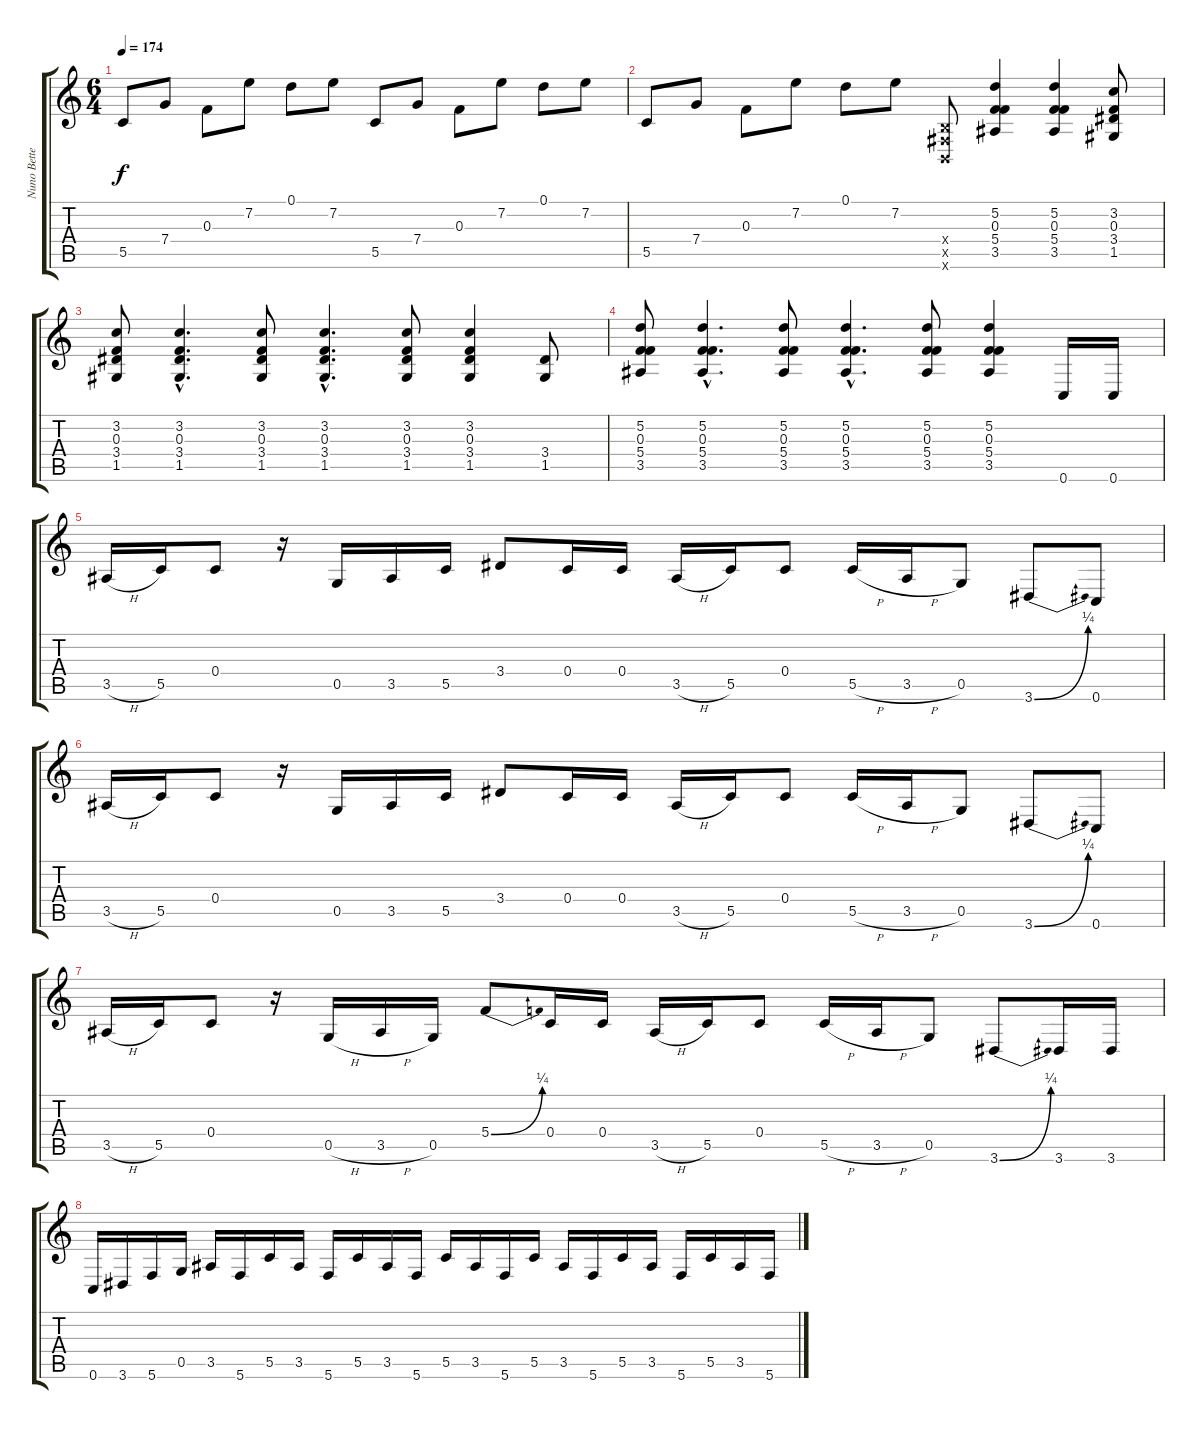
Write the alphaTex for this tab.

\track ("Nuno Bettencourt" "Nuno Bette") {instrument acousticguitarsteel}
\staff {score tabs}
\tuning (D4 A3 F3 C3 G2 C2) {hide}
\ts (6 4)
\tempo 174
\clef g2
\ks c
5.5.8{dy f} 7.4.8 0.3.8 7.2.8 0.1.8 7.2.8 5.5.8 7.4.8 0.3.8 7.2.8 0.1.8 7.2.8 |
5.5.8 7.4.8 0.3.8 7.2.8 0.1.8 7.2.8 (-1.4{x} -1.5{x} -1.6{x}).8 (5.2 0.3 5.4 3.5).4 (5.2 0.3 5.4 3.5).4 (3.2 0.3 3.4 1.5).8 |
(3.2 0.3 3.4 1.5).8 (3.2{hac} 0.3{hac} 3.4{hac} 1.5{hac}).4{d} (3.2 0.3 3.4 1.5).8 (3.2{hac} 0.3{hac} 3.4{hac} 1.5{hac}).4{d} (3.2 0.3 3.4 1.5).8 (3.2 0.3 3.4 1.5).4 (3.4 1.5).8 |
(5.2 0.3 5.4 3.5).8 (5.2{hac} 0.3{hac} 5.4{hac} 3.5{hac}).4{d} (5.2 0.3 5.4 3.5).8 (5.2{hac} 0.3{hac} 5.4{hac} 3.5{hac}).4{d} (5.2 0.3 5.4 3.5).8 (5.2 0.3 5.4 3.5).4 0.6.16 0.6.16 |
3.5{h}.16 5.5.16 0.4.8 r.16 0.5.16 3.5.16 5.5.16 3.4.8 0.4.16 0.4.16 3.5{h}.16 5.5.16 0.4.8 5.5{h}.16 3.5{h}.16 0.5.8 3.6{be (bend 0 0 60 1)}.8 0.6.8 |
3.5{h}.16 5.5.16 0.4.8 r.16 0.5.16 3.5.16 5.5.16 3.4.8 0.4.16 0.4.16 3.5{h}.16 5.5.16 0.4.8 5.5{h}.16 3.5{h}.16 0.5.8 3.6{be (bend 0 0 60 1)}.8 0.6.8 |
3.5{h}.16 5.5.16 0.4.8 r.16 0.5{h}.16 3.5{h}.16 0.5.16 5.4{be (bend 0 0 60 1)}.8 0.4.16 0.4.16 3.5{h}.16 5.5.16 0.4.8 5.5{h}.16 3.5{h}.16 0.5.8 3.6{be (bend 0 0 60 1)}.8 3.6.16 3.6.16 |
0.6.16 3.6.16 5.6.16 0.5.16 3.5.16 5.6.16 5.5.16 3.5.16 5.6.16 5.5.16 3.5.16 5.6.16 5.5.16 3.5.16 5.6.16 5.5.16 3.5.16 5.6.16 5.5.16 3.5.16 5.6.16 5.5.16 3.5.16 5.6.16
